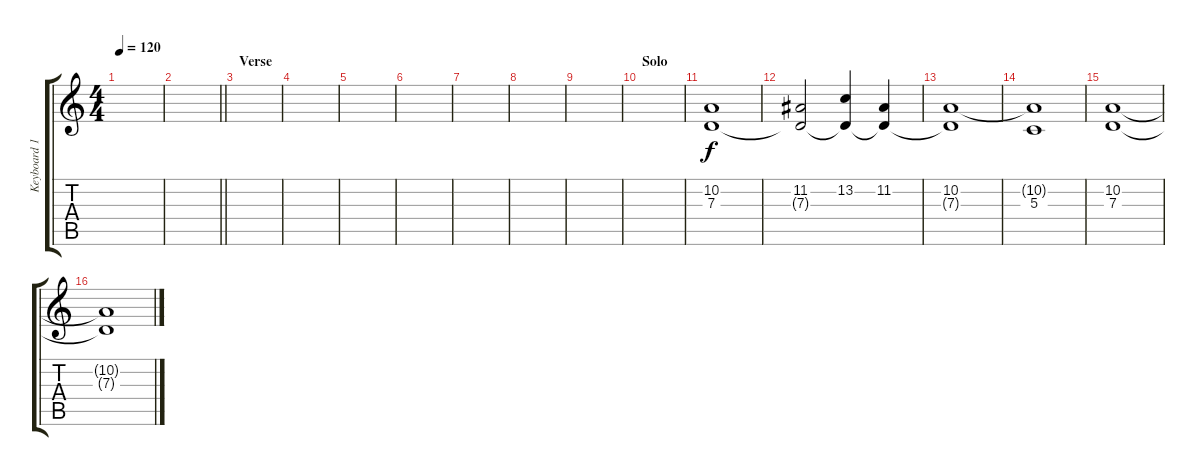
\track ("Keyboard 1" "Keyboard 1") {instrument choiraahs}
\staff {score tabs}
\tuning (E4 B3 G3 D3 A2 D2) {hide}
\ts (4 4)
\tempo 120
\clef g2
\ks c
|
\barLineRight lightlight
|
\section ("" "Verse")
|
|
|
|
|
|
|
\section ("" "Solo")
|
(10.2 7.3).1 |
(11.2 7.3{t}).2 (13.2 7.3{t}).4 (11.2 7.3{t}).4 |
(10.2 7.3{t}).1 |
(10.2{t} 5.3).1 |
(10.2 7.3).1 |
(10.2{t} 7.3{t}).1
